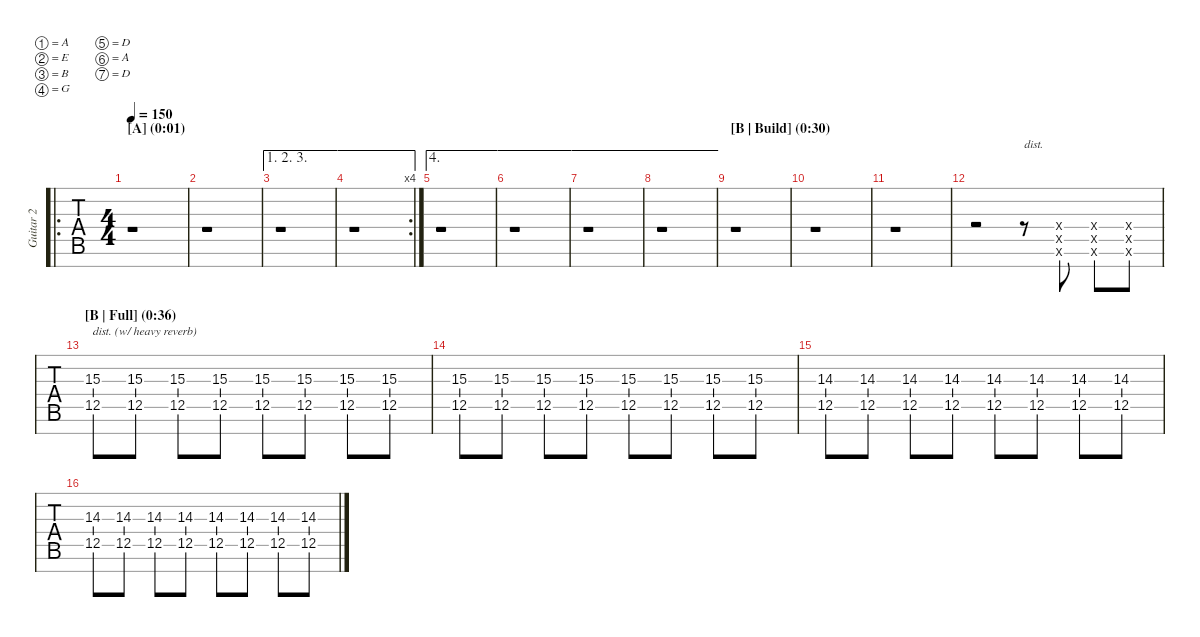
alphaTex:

\defaultSystemsLayout 2
\hideDynamics
\bracketExtendMode nobrackets
\multiTrackTrackNamePolicy allsystems
\firstSystemTrackNameMode fullname
\otherSystemsTrackNameMode fullname
\otherSystemsTrackNameOrientation horizontal
\track ("Guitar 2" "Gtr. 2") {instrument overdrivenguitar}
\staff {tabs}
\tuning (A3 E3 B2 G2 D2 A1 D1)
\ro
\ts (4 4)
\section ("" "[A] (0:01)")
\scale
0.999358
\tempo 150
\accidentals auto
\clef g2
\ottava regular
\simile none
\ks c
r.1{dy mf instrument overdrivenguitar} |
\scale
1.00333 r.1 |
\ae (1 2 3)
\scale
1.00077 r.1 |
\ae (1 2 3)
\rc 4
\scale
0.996541 r.1 |
\ae 4
r.1 |
\ae 4
\scale
1.00269 r.1 |
\ae 4
\scale
1.00155 r.1 |
\ae 4
\scale
0.99576 r.1 |
\section ("" "[B | Build] (0:30)")
r.1 |
r.1 |
\scale
1.00155 r.1 |
\scale
0.998452 r.2 r.8{txt "dist."} (0.6{x} 0.5{x} 0.4{x}).8 (0.4{x} 0.5{x} 0.6{x}).8 (0.6{x} 0.5{x} 0.4{x}).8 |
\section ("" "[B | Full] (0:36)")
(15.3 12.5).8{txt "dist. (w/ heavy reverb)" instrument overdrivenguitar} (15.3 12.5).8 (15.3 12.5).8 (15.3 12.5).8 (15.3 12.5).8 (15.3 12.5).8 (15.3 12.5).8 (15.3 12.5).8 |
\scale
1.00269 (15.3 12.5).8 (15.3 12.5).8 (15.3 12.5).8 (15.3 12.5).8 (15.3 12.5).8 (15.3 12.5).8 (15.3 12.5).8 (15.3 12.5).8 |
(14.3{acc #} 12.5).8 (14.3{acc #} 12.5).8 (14.3{acc #} 12.5).8 (14.3{acc #} 12.5).8 (14.3{acc #} 12.5).8 (14.3{acc #} 12.5).8 (14.3{acc #} 12.5).8 (14.3{acc #} 12.5).8 |
\scale
0.997308 (14.3{acc #} 12.5).8 (14.3{acc #} 12.5).8 (14.3{acc #} 12.5).8 (14.3{acc #} 12.5).8 (14.3{acc #} 12.5).8 (14.3{acc #} 12.5).8 (14.3{acc #} 12.5).8 (14.3{acc #} 12.5).8
